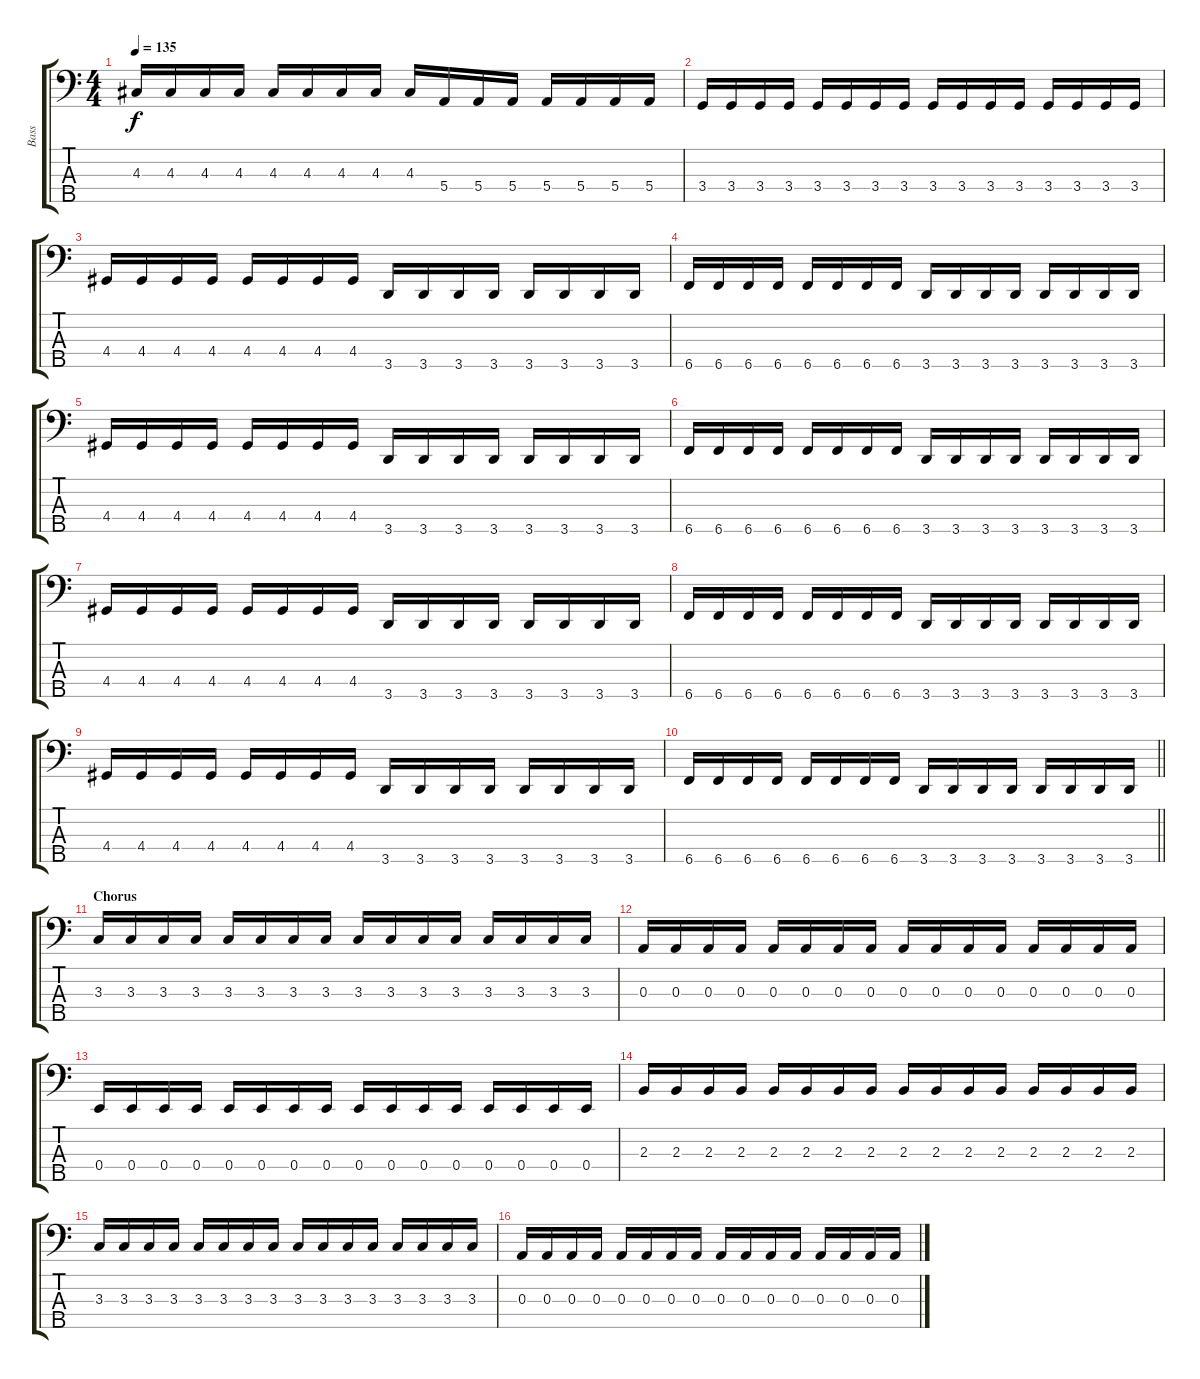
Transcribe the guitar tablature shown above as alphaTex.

\track ("Bass" "Bass") {instrument electricbassfinger}
\staff {score tabs}
\tuning (G2 D2 A1 E1 B0) {hide}
\ts (4 4)
\tempo 135
\clef f4
\ks c
4.3.16{dy f} 4.3.16 4.3.16 4.3.16 4.3.16 4.3.16 4.3.16 4.3.16 4.3.16 5.4.16 5.4.16 5.4.16 5.4.16 5.4.16 5.4.16 5.4.16 |
3.4.16 3.4.16 3.4.16 3.4.16 3.4.16 3.4.16 3.4.16 3.4.16 3.4.16 3.4.16 3.4.16 3.4.16 3.4.16 3.4.16 3.4.16 3.4.16 |
4.4.16 4.4.16 4.4.16 4.4.16 4.4.16 4.4.16 4.4.16 4.4.16 3.5.16 3.5.16 3.5.16 3.5.16 3.5.16 3.5.16 3.5.16 3.5.16 |
6.5.16 6.5.16 6.5.16 6.5.16 6.5.16 6.5.16 6.5.16 6.5.16 3.5.16 3.5.16 3.5.16 3.5.16 3.5.16 3.5.16 3.5.16 3.5.16 |
4.4.16 4.4.16 4.4.16 4.4.16 4.4.16 4.4.16 4.4.16 4.4.16 3.5.16 3.5.16 3.5.16 3.5.16 3.5.16 3.5.16 3.5.16 3.5.16 |
6.5.16 6.5.16 6.5.16 6.5.16 6.5.16 6.5.16 6.5.16 6.5.16 3.5.16 3.5.16 3.5.16 3.5.16 3.5.16 3.5.16 3.5.16 3.5.16 |
4.4.16 4.4.16 4.4.16 4.4.16 4.4.16 4.4.16 4.4.16 4.4.16 3.5.16 3.5.16 3.5.16 3.5.16 3.5.16 3.5.16 3.5.16 3.5.16 |
6.5.16 6.5.16 6.5.16 6.5.16 6.5.16 6.5.16 6.5.16 6.5.16 3.5.16 3.5.16 3.5.16 3.5.16 3.5.16 3.5.16 3.5.16 3.5.16 |
4.4.16 4.4.16 4.4.16 4.4.16 4.4.16 4.4.16 4.4.16 4.4.16 3.5.16 3.5.16 3.5.16 3.5.16 3.5.16 3.5.16 3.5.16 3.5.16 |
\barLineRight lightlight
6.5.16 6.5.16 6.5.16 6.5.16 6.5.16 6.5.16 6.5.16 6.5.16 3.5.16 3.5.16 3.5.16 3.5.16 3.5.16 3.5.16 3.5.16 3.5.16 |
\section ("" "Chorus")
3.3.16 3.3.16 3.3.16 3.3.16 3.3.16 3.3.16 3.3.16 3.3.16 3.3.16 3.3.16 3.3.16 3.3.16 3.3.16 3.3.16 3.3.16 3.3.16 |
0.3.16 0.3.16 0.3.16 0.3.16 0.3.16 0.3.16 0.3.16 0.3.16 0.3.16 0.3.16 0.3.16 0.3.16 0.3.16 0.3.16 0.3.16 0.3.16 |
0.4.16 0.4.16 0.4.16 0.4.16 0.4.16 0.4.16 0.4.16 0.4.16 0.4.16 0.4.16 0.4.16 0.4.16 0.4.16 0.4.16 0.4.16 0.4.16 |
2.3.16 2.3.16 2.3.16 2.3.16 2.3.16 2.3.16 2.3.16 2.3.16 2.3.16 2.3.16 2.3.16 2.3.16 2.3.16 2.3.16 2.3.16 2.3.16 |
3.3.16 3.3.16 3.3.16 3.3.16 3.3.16 3.3.16 3.3.16 3.3.16 3.3.16 3.3.16 3.3.16 3.3.16 3.3.16 3.3.16 3.3.16 3.3.16 |
0.3.16 0.3.16 0.3.16 0.3.16 0.3.16 0.3.16 0.3.16 0.3.16 0.3.16 0.3.16 0.3.16 0.3.16 0.3.16 0.3.16 0.3.16 0.3.16
